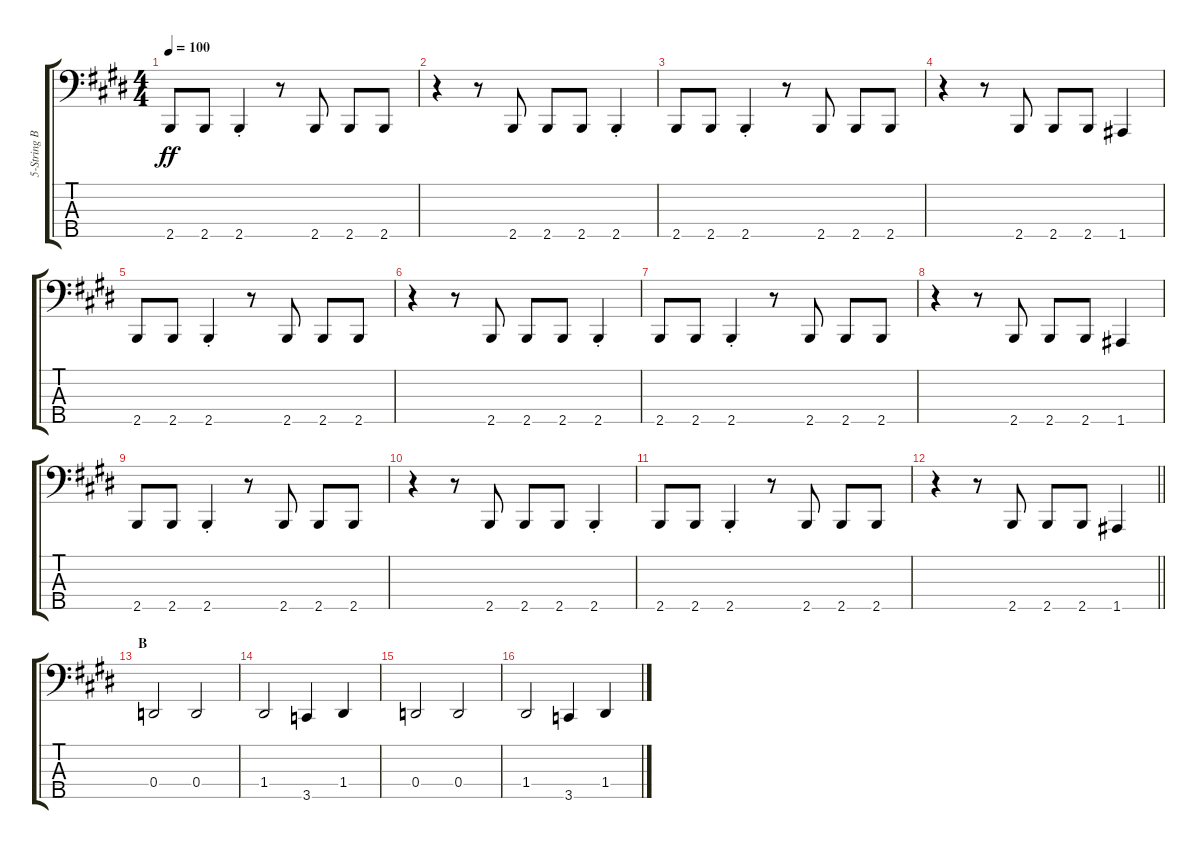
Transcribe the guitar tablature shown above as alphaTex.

\track ("5-String Bass" "5-String B") {instrument electricbassfinger}
\staff {score tabs}
\tuning (F2 C2 G1 D1 A0) {hide}
\ts (4 4)
\tempo 100
\clef f4
\ks e
2.5.8{dy ff} 2.5.8 2.5{st}.4 r.8 2.5.8 2.5.8 2.5.8 |
r.4 r.8 2.5.8 2.5.8 2.5.8 2.5{st}.4 |
2.5.8 2.5.8 2.5{st}.4 r.8 2.5.8 2.5.8 2.5.8 |
r.4 r.8 2.5.8 2.5.8 2.5.8 1.5.4 |
2.5.8 2.5.8 2.5{st}.4 r.8 2.5.8 2.5.8 2.5.8 |
r.4 r.8 2.5.8 2.5.8 2.5.8 2.5{st}.4 |
2.5.8 2.5.8 2.5{st}.4 r.8 2.5.8 2.5.8 2.5.8 |
r.4 r.8 2.5.8 2.5.8 2.5.8 1.5.4 |
2.5.8 2.5.8 2.5{st}.4 r.8 2.5.8 2.5.8 2.5.8 |
r.4 r.8 2.5.8 2.5.8 2.5.8 2.5{st}.4 |
2.5.8 2.5.8 2.5{st}.4 r.8 2.5.8 2.5.8 2.5.8 |
\barLineRight lightlight
r.4 r.8 2.5.8 2.5.8 2.5.8 1.5.4 |
\section ("" "B")
0.4.2 0.4.2 |
1.4.2 3.5.4 1.4.4 |
0.4.2 0.4.2 |
1.4.2 3.5.4 1.4.4
